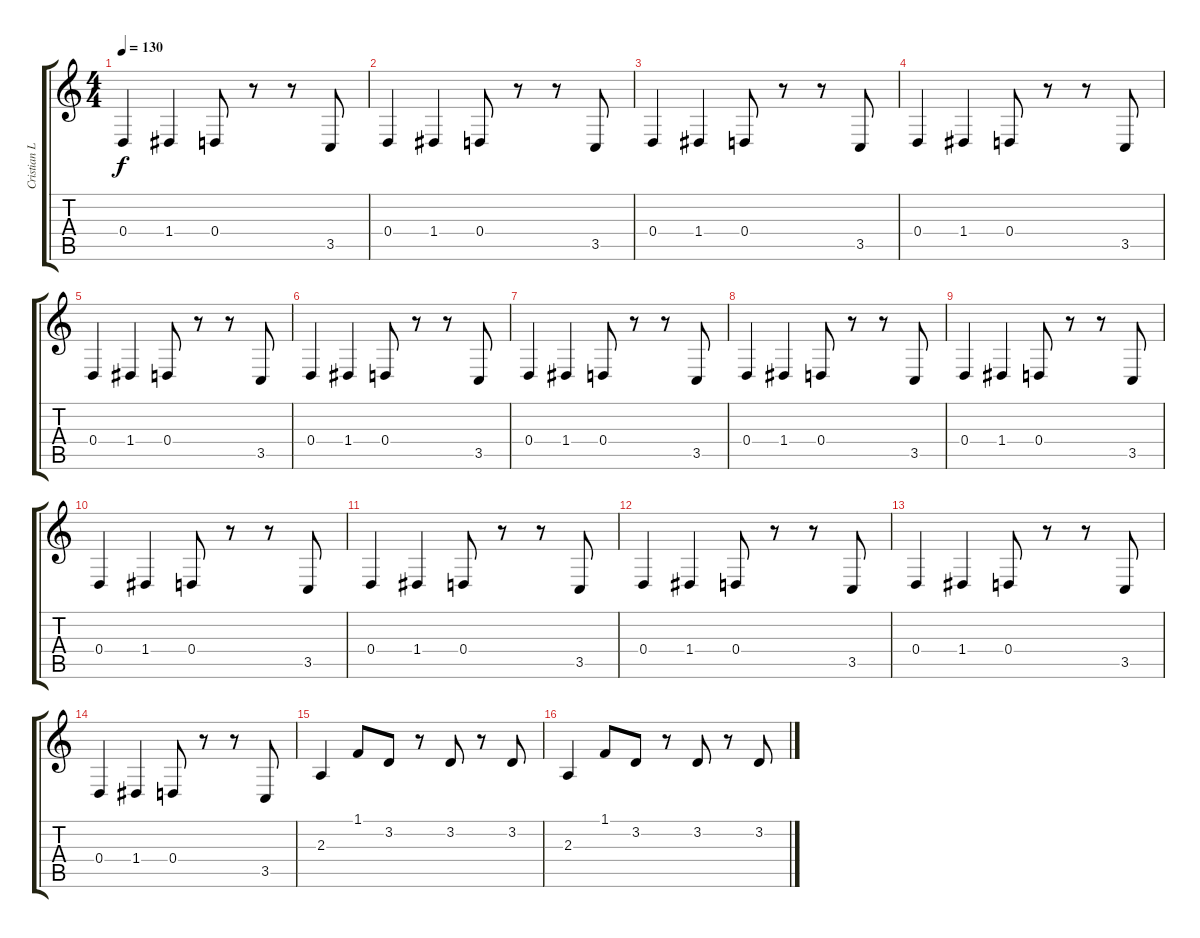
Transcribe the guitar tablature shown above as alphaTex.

\track ("Cristian Lorenz" "Cristian L") {instrument lead2sawtooth}
\staff {score tabs}
\tuning (E4 B3 G3 D3 A2 E2) {hide}
\ts (4 4)
\tempo 130
\clef g2
\ks c
0.4.4{dy f} 1.4.4 0.4.8 r.8 r.8 3.5.8 |
0.4.4 1.4.4 0.4.8 r.8 r.8 3.5.8 |
0.4.4 1.4.4 0.4.8 r.8 r.8 3.5.8 |
0.4.4 1.4.4 0.4.8 r.8 r.8 3.5.8 |
0.4.4 1.4.4 0.4.8 r.8 r.8 3.5.8 |
0.4.4 1.4.4 0.4.8 r.8 r.8 3.5.8 |
0.4.4 1.4.4 0.4.8 r.8 r.8 3.5.8 |
0.4.4 1.4.4 0.4.8 r.8 r.8 3.5.8 |
0.4.4 1.4.4 0.4.8 r.8 r.8 3.5.8 |
0.4.4 1.4.4 0.4.8 r.8 r.8 3.5.8 |
0.4.4 1.4.4 0.4.8 r.8 r.8 3.5.8 |
0.4.4 1.4.4 0.4.8 r.8 r.8 3.5.8 |
0.4.4 1.4.4 0.4.8 r.8 r.8 3.5.8 |
0.4.4 1.4.4 0.4.8 r.8 r.8 3.5.8 |
2.3.4 1.1.8 3.2.8 r.8 3.2.8 r.8 3.2.8 |
2.3.4 1.1.8 3.2.8 r.8 3.2.8 r.8 3.2.8
